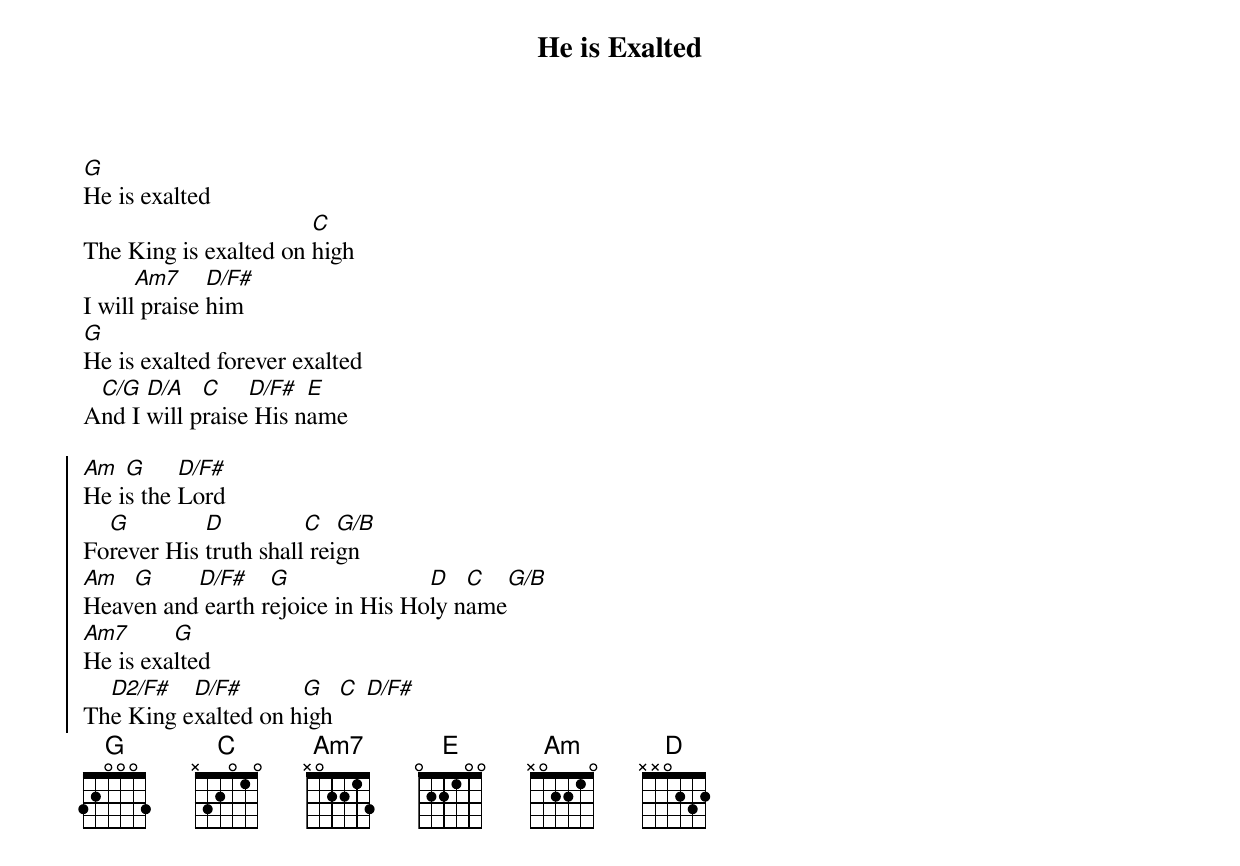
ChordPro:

{title: He is Exalted}
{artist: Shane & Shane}
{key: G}

{start_of_verse}
[G]He is exalted
The King is exalted on [C]high
I will[Am7] praise [D/F#]him
[G]He is exalted forever exalted
A[C/G]nd I [D/A]will p[C]raise[D/F#] His n[E]ame
{end_of_verse}

{start_of_chorus}
[Am]He i[G]s the [D/F#]Lord
Fo[G]rever His [D]truth shall[C] rei[G/B]gn
[Am]Heav[G]en and[D/F#] earth r[G]ejoice in His Ho[D]ly n[C]ame[G/B]
[Am7]He is exa[G]lted
Th[D2/F#]e King e[D/F#]xalted on h[G]igh [C] [D/F#]
{end_of_chorus}
